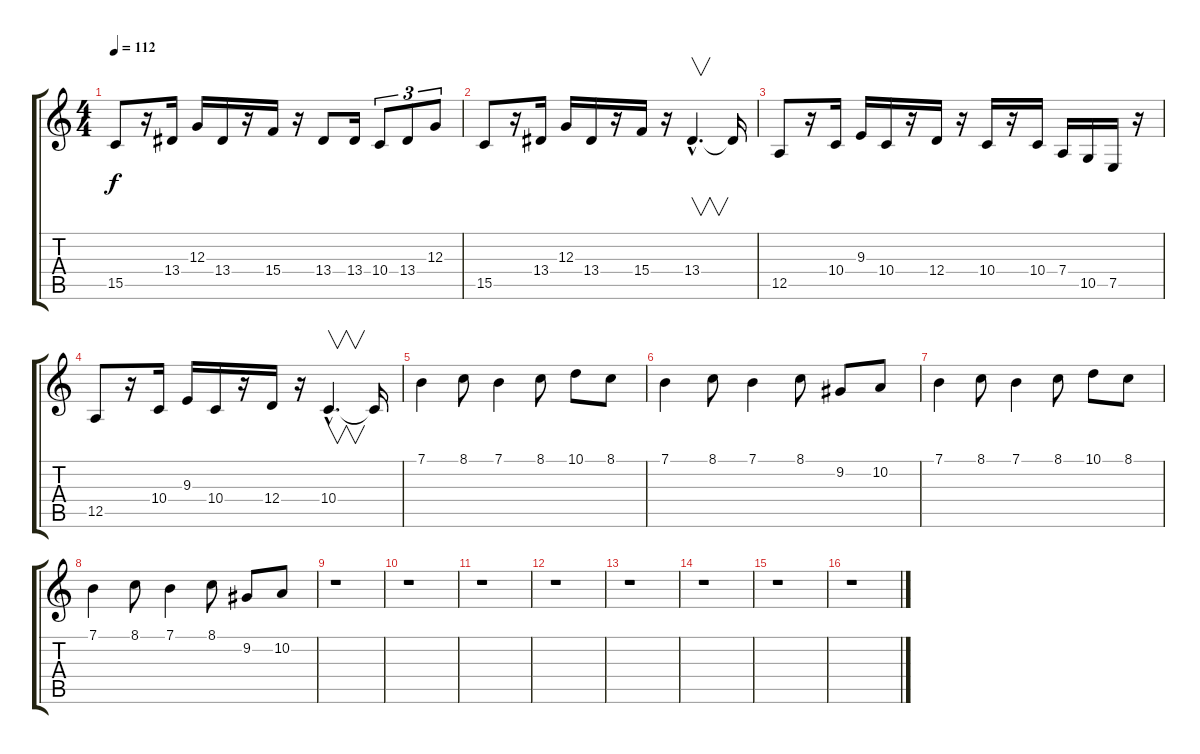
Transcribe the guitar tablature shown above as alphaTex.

\track "" {instrument rockorgan}
\staff {score tabs}
\tuning (E4 B3 G3 D3 A2 E2) {hide}
\ts (4 4)
\tempo 112
\clef g2
\ks c
15.5.8{dy f} r.16 13.4.16 12.3.16 13.4.16 r.16 15.4.16 r.16 13.4.8 13.4.16 10.4.8{tu (3 2)} 13.4.8{tu (3 2)} 12.3.8{tu (3 2)} |
15.5.8 r.16 13.4.16 12.3.16 13.4.16 r.16 15.4.16 r.16 13.4{hac}.4{v d} 13.4{t}.16 |
12.5.8 r.16 10.4.16 9.3.16 10.4.16 r.16 12.4.16 r.16 10.4.16 r.16 10.4.16 7.4.16 10.5.16 7.5.16 r.16 |
12.5.8 r.16 10.4.16 9.3.16 10.4.16 r.16 12.4.16 r.16 10.4{hac}.4{v d} 10.4{t}.16 |
7.1.4 8.1.8 7.1.4 8.1.8 10.1.8 8.1.8 |
7.1.4 8.1.8 7.1.4 8.1.8 9.2.8 10.2.8 |
7.1.4 8.1.8 7.1.4 8.1.8 10.1.8 8.1.8 |
7.1.4 8.1.8 7.1.4 8.1.8 9.2.8 10.2.8 |
r.1 |
r.1 |
r.1 |
r.1 |
r.1 |
r.1 |
r.1 |
r.1
